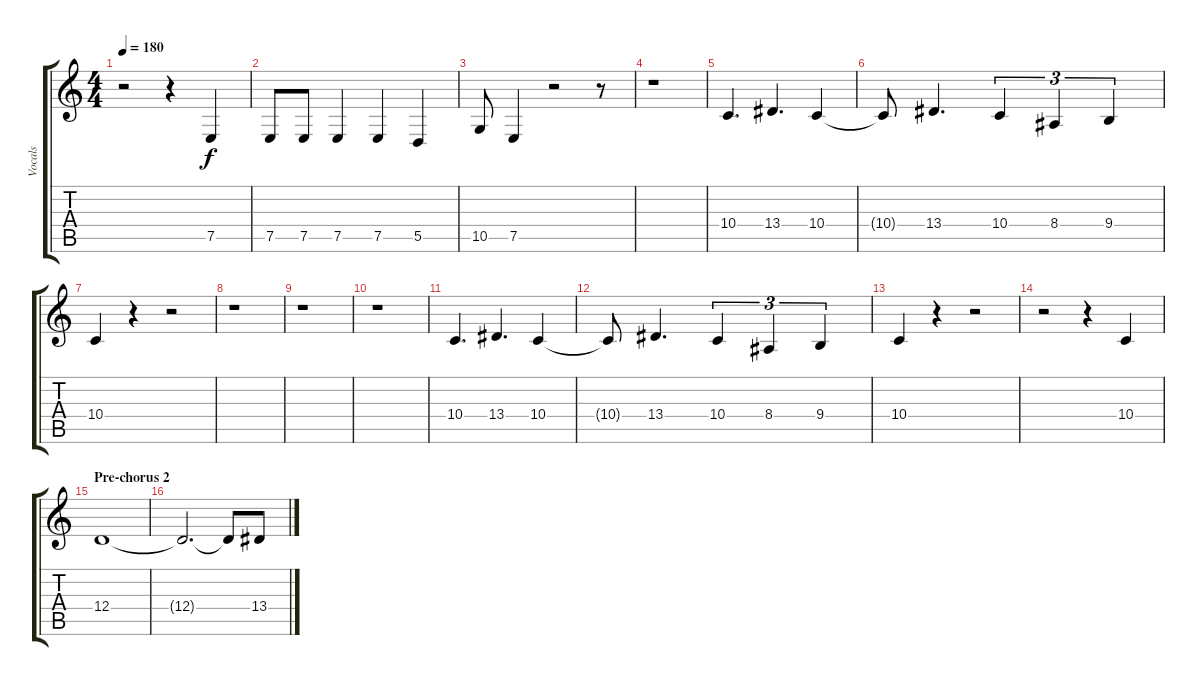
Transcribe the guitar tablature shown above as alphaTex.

\track ("Vocals" "Vocals") {instrument trumpet}
\staff {score tabs}
\tuning (E4 B3 G3 D3 A2 E2) {hide}
\ts (4 4)
\tempo 180
\clef g2
\ks c
r.2{dy f} r.4 7.5.4 |
7.5.8 7.5.8 7.5.4 7.5.4 5.5.4 |
10.5.8 7.5.4 r.2 r.8 |
r.1 |
10.4.4{d} 13.4.4{d} 10.4.4 |
10.4{t}.8 13.4.4{d} 10.4.4{tu (3 2)} 8.4.4{tu (3 2)} 9.4.4{tu (3 2)} |
10.4.4 r.4 r.2 |
r.1 |
r.1 |
r.1 |
10.4.4{d} 13.4.4{d} 10.4.4 |
10.4{t}.8 13.4.4{d} 10.4.4{tu (3 2)} 8.4.4{tu (3 2)} 9.4.4{tu (3 2)} |
10.4.4 r.4 r.2 |
r.2 r.4 10.4.4 |
\section ("" "Pre-chorus 2")
12.4.1 |
12.4{t}.2{d} 12.4{t}.8 13.4.8
